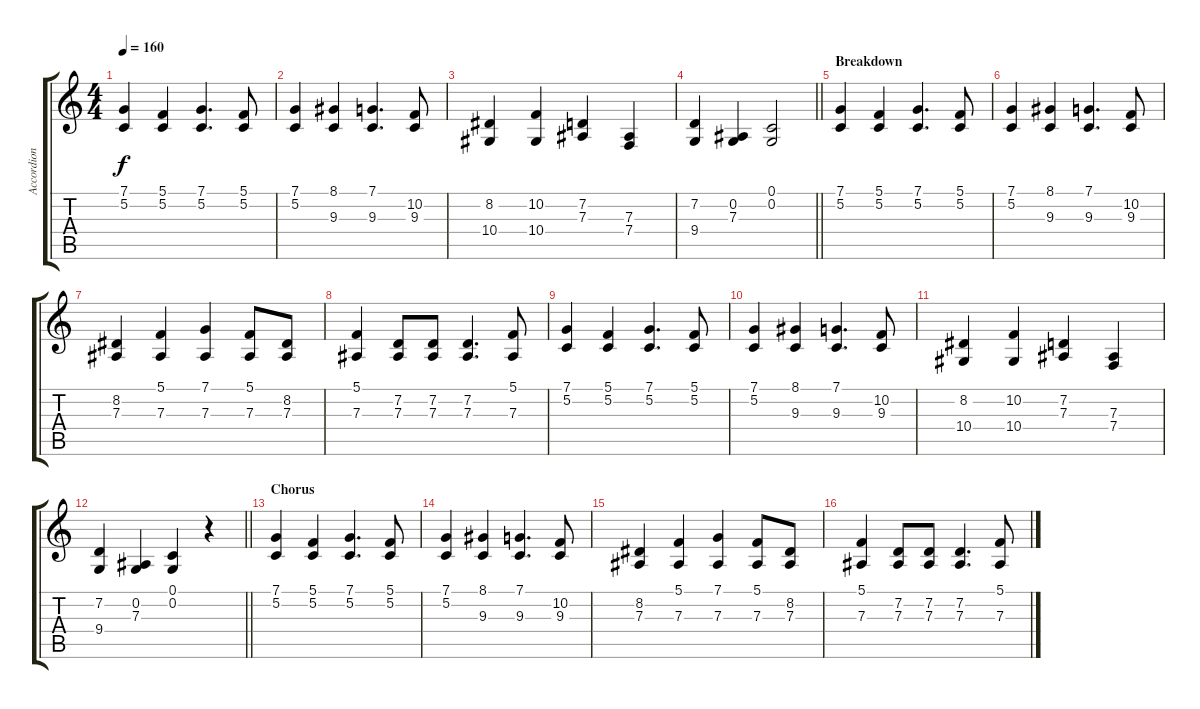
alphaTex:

\track ("Accordion" "Accordion") {instrument accordion}
\staff {score tabs}
\tuning (C4 G3 Eb3 Bb2 F2 C2) {hide}
\ts (4 4)
\tempo 160
\clef g2
\ks c
(7.1 5.2).4{dy f} (5.1 5.2).4 (7.1 5.2).4{d} (5.1 5.2).8 |
(7.1 5.2).4 (8.1 9.3).4 (7.1 9.3).4{d} (10.2 9.3).8 |
(8.2 10.4).4 (10.2 10.4).4 (7.2 7.3).4 (7.3 7.4).4 |
\barLineRight lightlight
(7.2 9.4).4 (0.2 7.3).4 (0.1 0.2).2 |
\section ("" "Breakdown")
(7.1 5.2).4 (5.1 5.2).4 (7.1 5.2).4{d} (5.1 5.2).8 |
(7.1 5.2).4 (8.1 9.3).4 (7.1 9.3).4{d} (10.2 9.3).8 |
(8.2 7.3).4 (5.1 7.3).4 (7.1 7.3).4 (5.1 7.3).8 (8.2 7.3).8 |
(5.1 7.3).4 (7.2 7.3).8 (7.2 7.3).8 (7.2 7.3).4{d} (5.1 7.3).8 |
(7.1 5.2).4 (5.1 5.2).4 (7.1 5.2).4{d} (5.1 5.2).8 |
(7.1 5.2).4 (8.1 9.3).4 (7.1 9.3).4{d} (10.2 9.3).8 |
(8.2 10.4).4 (10.2 10.4).4 (7.2 7.3).4 (7.3 7.4).4 |
\barLineRight lightlight
(7.2 9.4).4 (0.2 7.3).4 (0.1 0.2).4 r.4 |
\section ("" "Chorus")
(7.1 5.2).4 (5.1 5.2).4 (7.1 5.2).4{d} (5.1 5.2).8 |
(7.1 5.2).4 (8.1 9.3).4 (7.1 9.3).4{d} (10.2 9.3).8 |
(8.2 7.3).4 (5.1 7.3).4 (7.1 7.3).4 (5.1 7.3).8 (8.2 7.3).8 |
(5.1 7.3).4 (7.2 7.3).8 (7.2 7.3).8 (7.2 7.3).4{d} (5.1 7.3).8
